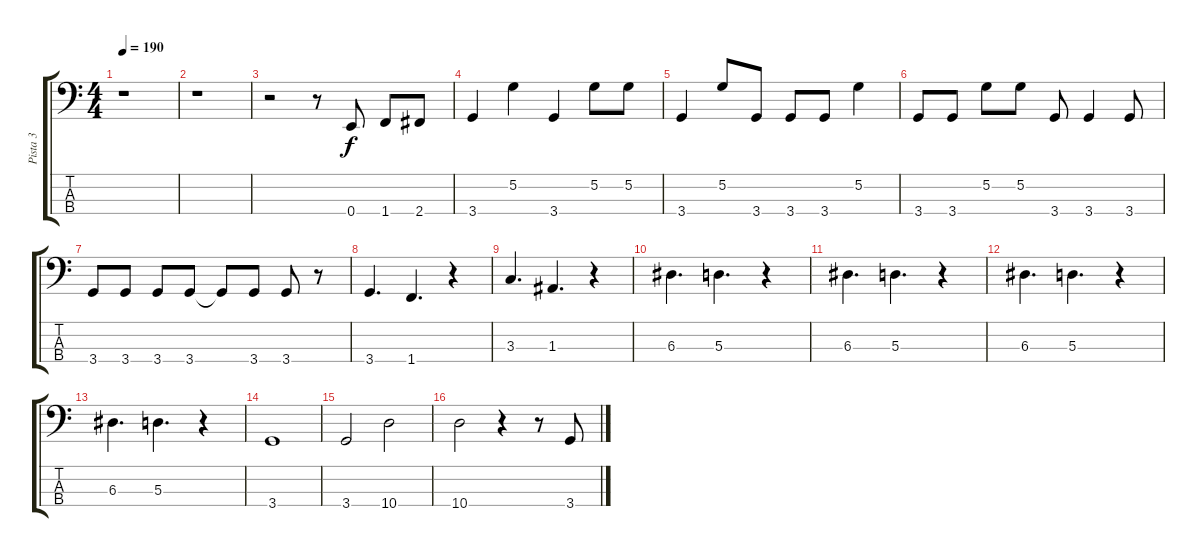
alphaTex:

\track ("Pista 3" "Pista 3") {instrument electricbasspick}
\staff {score tabs}
\tuning (G2 D2 A1 E1) {hide}
\ts (4 4)
\tempo 190
\clef f4
\ks c
r.1{dy f} |
r.1 |
r.2 r.8 0.4.8 1.4.8 2.4.8 |
3.4.4 5.2.4 3.4.4 5.2.8 5.2.8 |
3.4.4 5.2.8 3.4.8 3.4.8 3.4.8 5.2.4 |
3.4.8 3.4.8 5.2.8 5.2.8 3.4.8 3.4.4 3.4.8 |
3.4.8 3.4.8 3.4.8 3.4.8 3.4{t}.8 3.4.8 3.4.8 r.8 |
3.4.4{d} 1.4.4{d} r.4 |
3.3.4{d} 1.3.4{d} r.4 |
6.3.4{d} 5.3.4{d} r.4 |
6.3.4{d} 5.3.4{d} r.4 |
6.3.4{d} 5.3.4{d} r.4 |
6.3.4{d} 5.3.4{d} r.4 |
3.4.1 |
3.4.2 10.4.2 |
10.4.2 r.4 r.8 3.4.8
